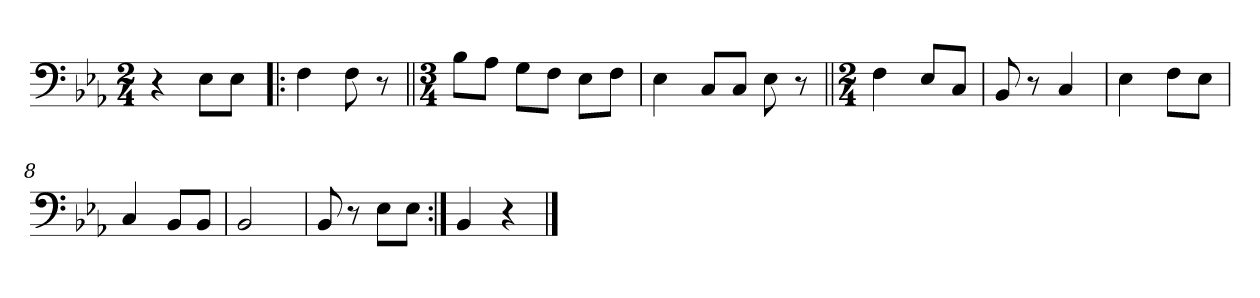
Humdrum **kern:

**kern
*part1
*staff1
*clefF4
*k[b-e-a-]
*M2/4
=1
4r
8E-\L
8E-\J
=2!|:
4F\
8F\
8r
=3||
*M3/4
8B-\L
8A-\J
8G\L
8F\J
8E-\L
8F\J
=4
4E-\
8C/L
8C/J
8E-\
8r
=5||
*M2/4
4F\
8E-/L
8C/J
=6
8BB-/
8r
4C/
=7
4E-\
8F\L
8E-\J
=8
4C/
8BB-/L
8BB-/J
=9
2BB-/
=10
8BB-/
8r
8E-\L
8E-\J
=11:|!
4BB-/
4r
==
*-
